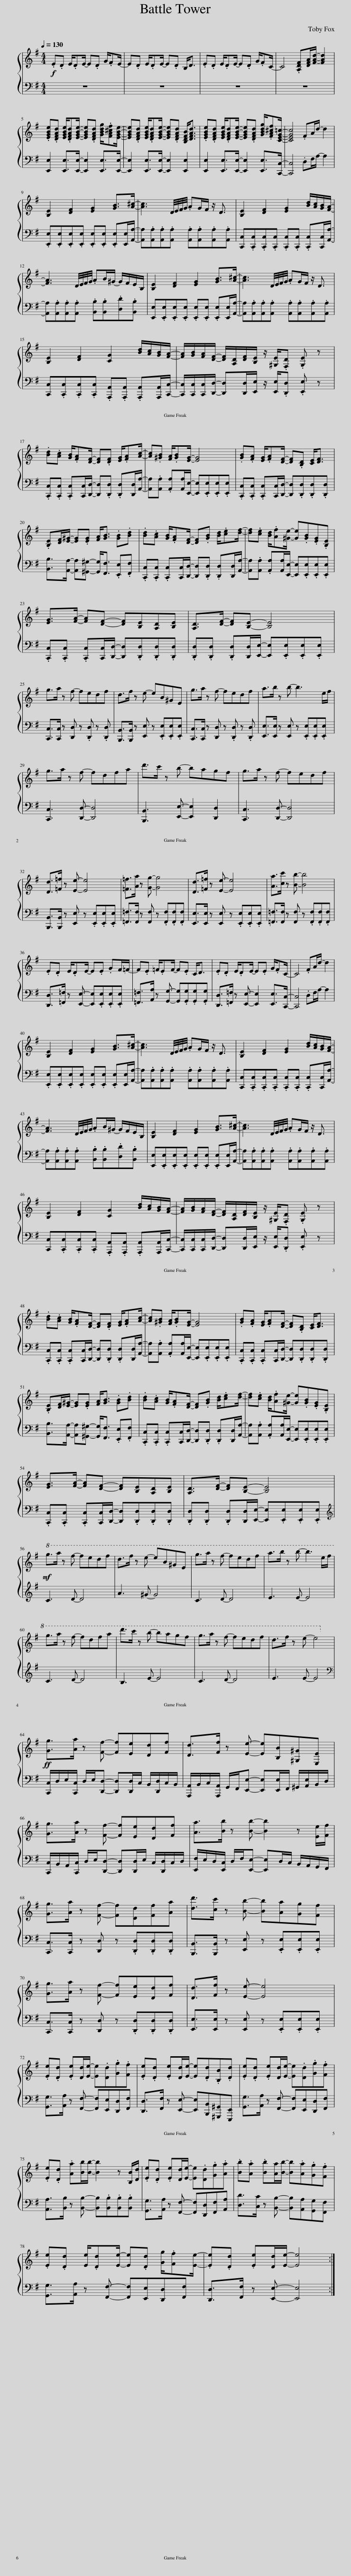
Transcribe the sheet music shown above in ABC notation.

X:1
%%score { 1 | 2 }
L:1/8
Q:1/4=130
M:4/4
I:linebreak $
K:G
V:1 treble
V:2 bass
V:1
!f! .E.D E/.DE/- E.D G/.FE/- | E.D E/.DE/- E.D B,<D | .E.D E/.DE/- E.D G/.FC/- | C4 .[A,DF][DFA]/[FAd]/- [FAd]2 |$ .[EGBe].[DFAd] [EGBe]/.[DFAd][EGBe]/- [EGBe].[DFAd] [GBdg]/.[FA^cf][EGBe]/- | %5
 [EGBe].[DFAd] [EGBe]/.[DFAd][EGBe]/- [EGBe].[DFAd] [B,DFB]<[DFAd] | .[EGBe].[DFAd] [EGBe]/.[DFAd][EGBe]/- [EGBe].[DFAd] [GBdg]/.[FA^cf][CEG=c]/- | [CEGc]4 .FA/d/- d2 |$ [B,E]2 [DF]2 [EG]2 [GB]>[A^c]- | [Ac]3 D/4E/4F/4G/4 .AG/F/ z/ D3/2 | %10
 [B,E]2 [DF]2 [EG]2 [Bd]/[Ac]/[GB]/[FA]/- |$ [FA]3 D/4E/4F/4G/4 .AB/^G/- G/F/E/B,/ | [B,E]2 [DF]2 [EG]2 [GB]>[A^c]- | [Ac]3 D/4E/4F/4G/4 .AG/F/ z/ D3/2 |$ [B,E]2 [DF]2 [CG]2 [Bd]/[Ac]/[GB]/[FA]/- | %15
 [FA]/[GB]/[FA]/[DF]/- [DF]/[A,D]/[DF]/[B,E]/ z/ [^G,E]/.[F,D] .[G,E] z |$ .[Bd].[Ac] [GB]/.[FA][DF]/- [DF].[DF] [EG]/.[FA][Ac]/- | [Ac].[^GB] [FA]/.[GB][EG]/- [EG]4 | .[GB].[FA] [EG]/.[FA][DF]/- [DF].[B,D] [CE]<[DF] |$ .[B,E][DF]/[E^G]/- [EG].[EG] [FA]<[GB] .[GB].[Bd] | %20
 .[Bd].[Ac] [GB]/.[FA][DF]/- [DF].[GB] [Bd]/.[ce][df]/- | [df].[ce] [Bd]/.[Af][^Ge]/- [Ge].[GB].[EG].[B,E] |$ [EG]>[FA]- [FA][DF]- [DF][B,E][A,D][B,E] | [A,D]>[DF]- [DF][B,E]- [B,E]4 |$ g>a z f- fedf | %25
 d>f z e- eB^GE | g>a z f- fedf | a>b z b- b3 e/f/ |$ g>a z f- fdfa | d'>c' z b- bagf | %30
 g>a z f- fedf |$ [Dd]>[=F=f] z [Ee]- [Ee]4 | [=F=f]>[Aa] z [Gg]- [Gg]4 | [Dd]>[=F=f] z [Ee]- [Ee]4 | [Aa]>[cc'] z [Bb]- [Bb]4 |$ %35
 .E.D E/.DE/- E.E .GF/=F/- | F.E =F/.EF/- F.E C<D | .E.D E/.DE/- E.E G/.FC/- | C4 .FA/d/- d2 |$ [B,E]2 [DF]2 [EG]2 [GB]>[A^c]- | %40
 [Ac]3 D/4E/4F/4G/4 .AG/F/ z/ D3/2 | [B,E]2 [DF]2 [EG]2 [Bd]/[Ac]/[GB]/[FA]/- |$ [FA]3 D/4E/4F/4G/4 .AB/^G/- G/F/E/B,/ | [B,E]2 [DF]2 [EG]2 [GB]>[A^c]- | [Ac]3 D/4E/4F/4G/4 .AG/F/ z/ D3/2 |$ %45
 [B,E]2 [DF]2 [CG]2 [Bd]/[Ac]/[GB]/[FA]/- | [FA]/[GB]/[FA]/[DF]/- [DF]/[A,D]/[DF]/[B,E]/ z/ [^G,E]/.[F,D] .[G,E] z |$ .[Bd].[Ac] [GB]/.[FA][DF]/- [DF].[DF] [EG]/.[FA][Ac]/- | [Ac].[^GB] [FA]/.[GB][EG]/- [EG]4 | .[GB].[FA] [EG]/.[FA][DF]/- [DF].[B,D] [CE]<[DF] |$ %50
 .[B,E][DF]/[E^G]/- [EG].[EG] [FA]<[GB] .[GB].[Bd] | .[Bd].[Ac] [GB]/.[FA][DF]/- [DF].[GB] [Bd]/.[ce][df]/- | [df].[ce] [Bd]/.[Af][^Ge]/- [Ge].[GB].[EG].[B,E] |$ [EG]>[FA]- [FA][DF]- [DF][B,E][A,D][B,E] | [A,D]>[DF]- [DF][B,E]- [B,E]4 |$ %55
!mf!!8va(! g'>a' z f'- f'e'd'f' | d'>f' z e'- e'b^ge | g'>a' z f'- f'e'd'f' | a'>b' z b'- b'3 e'/f'/ |$ g'>a' z f'- f'd'f'a' | %60
 d''>c'' z b'- b'a'g'f' | g'>a' z f'- f'e'd'f' | d'>f' z e'- e'4!8va)! |$!ff! [Gg]>[Aa] z [Ff]- [Ff][Ee][Dd][Ff] | [Dd]>[Ff] z [Ee]- [Ee][B,B][^G,^G][E,E] |$ %65
 [Gg]>[Aa] z [Ff]- [Ff][Ee][Dd][Ff] | [Aa]>[Bb] z [Bb]- [Bb]2 z [Ee]/[Ff]/ |$ [Gg]>[Aa] z [Ff]- [Ff][Dd][Ff][Aa] | [dd']>[cc'] z [Bb]- [Bb][Aa][Gg][Ff] |$ [Gg]>[Aa] z [Ff]- [Ff][Ee][Dd][Ff] | %70
 [Dd]>[Ff] z [Ee]- [Ee]4 |$ .[Ee].[Dd] .[Ee][Dd]/[Ee]/- [Ee].[Dd].[Gg].[Ff] | .[Ee].[Dd] .[Ee][Dd]/[Ee]/- [Ee].[Dd].[B,B].[Dd] | .[Ee].[Dd] .[Ee][Dd]/[Ee]/- [Ee].[Dd].[Gg].[Ff] |$ .[Ee].[Dd] .[Aa][Bb]/[Bb]/- [Bb]2 z [B,B]/[Dd]/ | %75
 .[Ee].[Dd] .[Ee][Dd]/[Ee]/- [Ee].[Dd].[Gg].[Aa] | .[Bb].[Aa] .[Bb][Aa]/[Bb]/- [Bb].[Aa].[Gg].[Ff] |$ .[Ee].[Dd] [Ee]/.[Dd][Ee]/- [Ee].[Dd] [Gg]/.[Ff][Ee]/- | .[Ee].[Dd] .[Ee][Dd]/[Ee]/- [Ee]4 :| %79
V:2
 z8 | z8 | z8 | z8 |$ [E,,E,]2 [E,,E,]>[E,,E,]- [E,,E,]2 [E,,E,]>[E,,E,]- | %5
 [E,,E,]2 [E,,E,]>[E,,E,]- [E,,E,]2 [E,,E,]2 | [E,,E,]2 [E,,E,]>[E,,E,]- [E,,E,]2 [E,,E,]>[C,,C,]- | [C,,C,]4 .D,F,/A,/- A,2 |$ .[E,,E,].[E,,E,].[E,,E,].[E,,E,] .[E,,E,].[E,,E,] .[E,,E,][E,,E,]/[A,,A,]/- | [A,,A,].[A,,A,].[A,,A,].[A,,A,] .[A,,A,].[A,,A,].[A,,A,].[A,,A,] | %10
 [C,,C,].[C,,C,].[C,,C,].[C,,C,] .[C,,C,].[C,,C,] .[C,,C,][C,,C,]/[A,,A,]/- |$ [A,,A,].[A,,A,].[A,,A,].[A,,A,] .[B,,B,].[B,,B,].[D,D].[B,,B,] | [E,,E,].[E,,E,].[E,,E,].[E,,E,] .[E,,E,].[E,,E,] .[E,,E,][E,,E,]/[A,,A,]/- | [A,,A,].[A,,A,].[A,,A,].[A,,A,] .[A,,A,].[A,,A,].[A,,A,].[A,,A,] |$ [C,,C,].[C,,C,].[C,,C,].[C,,C,] .[A,,,A,,].[A,,,A,,] .[A,,,A,,][A,,,A,,]/[C,,C,]/- | %15
 [C,,C,]/[C,,C,]/[C,,C,]/[D,,D,]/- [D,,D,][D,,D,]/[E,,E,]/ z/ [E,,E,]/.[D,,D,] .[E,,E,] z |$ .[C,,C,].[C,,C,] .[C,,C,][C,,C,]/[D,,D,]/- [D,,D,].[D,,D,] .[D,,D,][D,,D,]/[A,,A,]/- | [A,,A,].[A,,A,] .[A,,A,][A,,A,]/[E,,E,]/- [E,,E,].[E,,E,].[E,,E,].[E,,E,] | .[C,,C,].[C,,C,] .[C,,C,][C,,C,]/[D,,D,]/- [D,,D,].[D,,D,].[D,,D,].[D,,D,] |$ [B,,B,]>[A,,A,]- [A,,A,][^G,,^G,]- [G,,G,]<[F,,F,] .[E,,E,].[F,,F,] | %20
 .[C,,C,].[C,,C,] .[C,,C,][C,,C,]/[D,,D,]/- [D,,D,].[D,,D,] .[D,,D,][D,,D,]/[A,,A,]/- | [A,,A,].[A,,A,] .[A,,A,][A,,A,]/[E,,E,]/- [E,,E,].[E,,E,].[E,,E,].[E,,E,] |$ .[C,,C,].[C,,C,] .[C,,C,][C,,C,]/[D,,D,]/- [D,,D,].[D,,D,].[D,,D,].[D,,D,] | .[D,,D,].[D,,D,] .[D,,D,][D,,D,]/[E,,E,]/- [E,,E,].[E,,E,].[E,,E,].[E,,E,] |$ [C,,C,]>[C,,C,] z [D,,D,] z .[D,,D,] z .[D,,D,] | %25
 [B,,,B,,]>[B,,,B,,] z [E,,E,] z .[E,,E,].[E,,E,].[E,,E,] | [C,,C,]>[C,,C,] z [D,,D,] z .[D,,D,] z .[D,,D,] | [E,,E,]>[E,,E,] z [E,,E,] z .[E,,E,].[E,,E,].[E,,E,] |$ [C,,C,]3 [D,,D,]- [D,,D,]4 | [B,,,B,,]3 [E,,E,]- [E,,E,]2 [D,,D,]2 | %30
 [C,,C,]3 [D,,D,]- [D,,D,]4 |$ [B,,,B,,]>[B,,,B,,] z [E,,E,] z .[E,,E,].[E,,E,].[E,,E,] | [=F,,=F,]>[F,,F,] z [F,,F,] z .[F,,F,].[F,,F,].[F,,F,] | [E,,E,]>[E,,E,] z [E,,E,] z .[E,,E,].[E,,E,].[E,,E,] | [=F,,=F,]>[F,,F,] z [F,,F,] z .[F,,F,].[F,,F,].[F,,F,] |$ %35
 [D,,D,]>[=F,,=F,] z [E,,E,]- [E,,E,].[E,,E,].[E,,E,].[E,,E,] | [=F,,=F,]>[A,,A,] z [G,,G,]- [G,,G,].[G,,G,].[G,,G,].[G,,G,] | [D,,D,]>[=F,,=F,] z [E,,E,]- [E,,E,]2 [E,,E,]>[C,,C,]- | [C,,C,]4 .D,F,/A,/- A,2 |$ .[E,,E,].[E,,E,].[E,,E,].[E,,E,] .[E,,E,].[E,,E,] .[E,,E,][E,,E,]/[A,,A,]/- | %40
 [A,,A,].[A,,A,].[A,,A,].[A,,A,] .[A,,A,].[A,,A,].[A,,A,].[A,,A,] | [C,,C,].[C,,C,].[C,,C,].[C,,C,] .[C,,C,].[C,,C,] .[C,,C,][C,,C,]/[A,,A,]/- |$ [A,,A,].[A,,A,].[A,,A,].[A,,A,] .[B,,B,].[B,,B,].[D,D].[B,,B,] | [E,,E,].[E,,E,].[E,,E,].[E,,E,] .[E,,E,].[E,,E,] .[E,,E,][E,,E,]/[A,,A,]/- | [A,,A,].[A,,A,].[A,,A,].[A,,A,] .[A,,A,].[A,,A,].[A,,A,].[A,,A,] |$ %45
 [C,,C,].[C,,C,].[C,,C,].[C,,C,] .[A,,,A,,].[A,,,A,,] .[A,,,A,,][A,,,A,,]/[C,,C,]/- | [C,,C,]/[C,,C,]/[C,,C,]/[D,,D,]/- [D,,D,][D,,D,]/[E,,E,]/ z/ [E,,E,]/.[D,,D,] .[E,,E,] z |$ .[C,,C,].[C,,C,] .[C,,C,][C,,C,]/[D,,D,]/- [D,,D,].[D,,D,] .[D,,D,][D,,D,]/[A,,A,]/- | [A,,A,].[A,,A,] .[A,,A,][A,,A,]/[E,,E,]/- [E,,E,].[E,,E,].[E,,E,].[E,,E,] | .[C,,C,].[C,,C,] .[C,,C,][C,,C,]/[D,,D,]/- [D,,D,].[D,,D,].[D,,D,].[D,,D,] |$ %50
 [B,,B,]>[A,,A,]- [A,,A,][^G,,^G,]- [G,,G,]<[F,,F,] .[E,,E,].[F,,F,] | .[C,,C,].[C,,C,] .[C,,C,][C,,C,]/[D,,D,]/- [D,,D,].[D,,D,] .[D,,D,][D,,D,]/[A,,A,]/- | [A,,A,].[A,,A,] .[A,,A,][A,,A,]/[E,,E,]/- [E,,E,].[E,,E,].[E,,E,].[E,,E,] |$ .[C,,C,].[C,,C,] .[C,,C,][C,,C,]/[D,,D,]/- [D,,D,].[D,,D,].[D,,D,].[D,,D,] | .[D,,D,].[D,,D,] .[D,,D,][D,,D,]/[E,,E,]/- [E,,E,].[E,,E,].[E,,E,].[E,,E,] |$ %55
[K:treble] C3 D- D4 | A3 ^G- G4 | C3 D- D4 | E3 E- E4 |$ C3 D- D4 | %60
 B,3 E- E4 | C3 D- D4 | E3 E- E4 |$[K:bass] [C,,C,]/D,/E,/[C,,C,]/ D,/E,/[D,,D,]- [D,,D,][D,,D,]/C,/ B,,/[D,,D,]/C,/B,,/ | [A,,,A,,]/B,,/C,/[A,,,A,,]/ G,,/F,,/[E,,E,]- [E,,E,][E,,E,]/F,,/ ^G,,/[A,,E,]/B,,/D,/ |$ %65
 [C,,C,]/B,,/A,,/[C,,C,]/ D,/E,/[D,,D,]- [D,,D,][D,,D,]/E,/ C,/[D,,D,]/C,/D,/ | [E,,F,]/E,/D,/[E,,C,]/ D,/F,/[E,,E,]- [E,,E,]D,/C,/ B,,/A,,/G,,/F,,/ |$ [C,,C,]>[C,,C,] z [D,,D,] z .[D,,D,].[D,,D,].[D,,D,] | [B,,,B,,]>[B,,,B,,] z [E,,E,] z .[E,,E,].[E,,E,].[E,,E,] |$ [C,,C,]>[C,,C,] z [D,,D,] z .[D,,D,].[D,,D,].[D,,D,] | %70
 [E,,E,]>[E,,E,] z [E,,E,] z .[E,,E,].[E,,E,].[E,,E,] |$ [G,,G,]>[A,,A,] z [F,,F,]- [F,,F,][E,,E,][D,,D,][F,,F,] | [D,,D,]>[F,,F,] z [E,,E,]- [E,,E,][B,,,B,,][^G,,,^G,,][E,,,E,,] | [G,,G,]>[A,,A,] z [F,,F,]- [F,,F,][E,,E,][D,,D,][F,,F,] |$ [A,,A,]>[B,,B,] z [B,,B,]- [B,,B,].[B,,B,].[B,,B,].[B,,B,] | %75
 [G,,G,]>[A,,A,] z [F,,F,]- [F,,F,][D,,D,][F,,F,][A,,A,] | [D,D]>[C,C] z [B,,B,]- [B,,B,][A,,A,][G,,G,][F,,F,] |$ [G,,G,]>[A,,A,] z [F,,F,]- [F,,F,][E,,E,][D,,D,][F,,F,] | [D,,D,]>[F,,F,] z [E,,E,]- [E,,E,]4 :| %79
